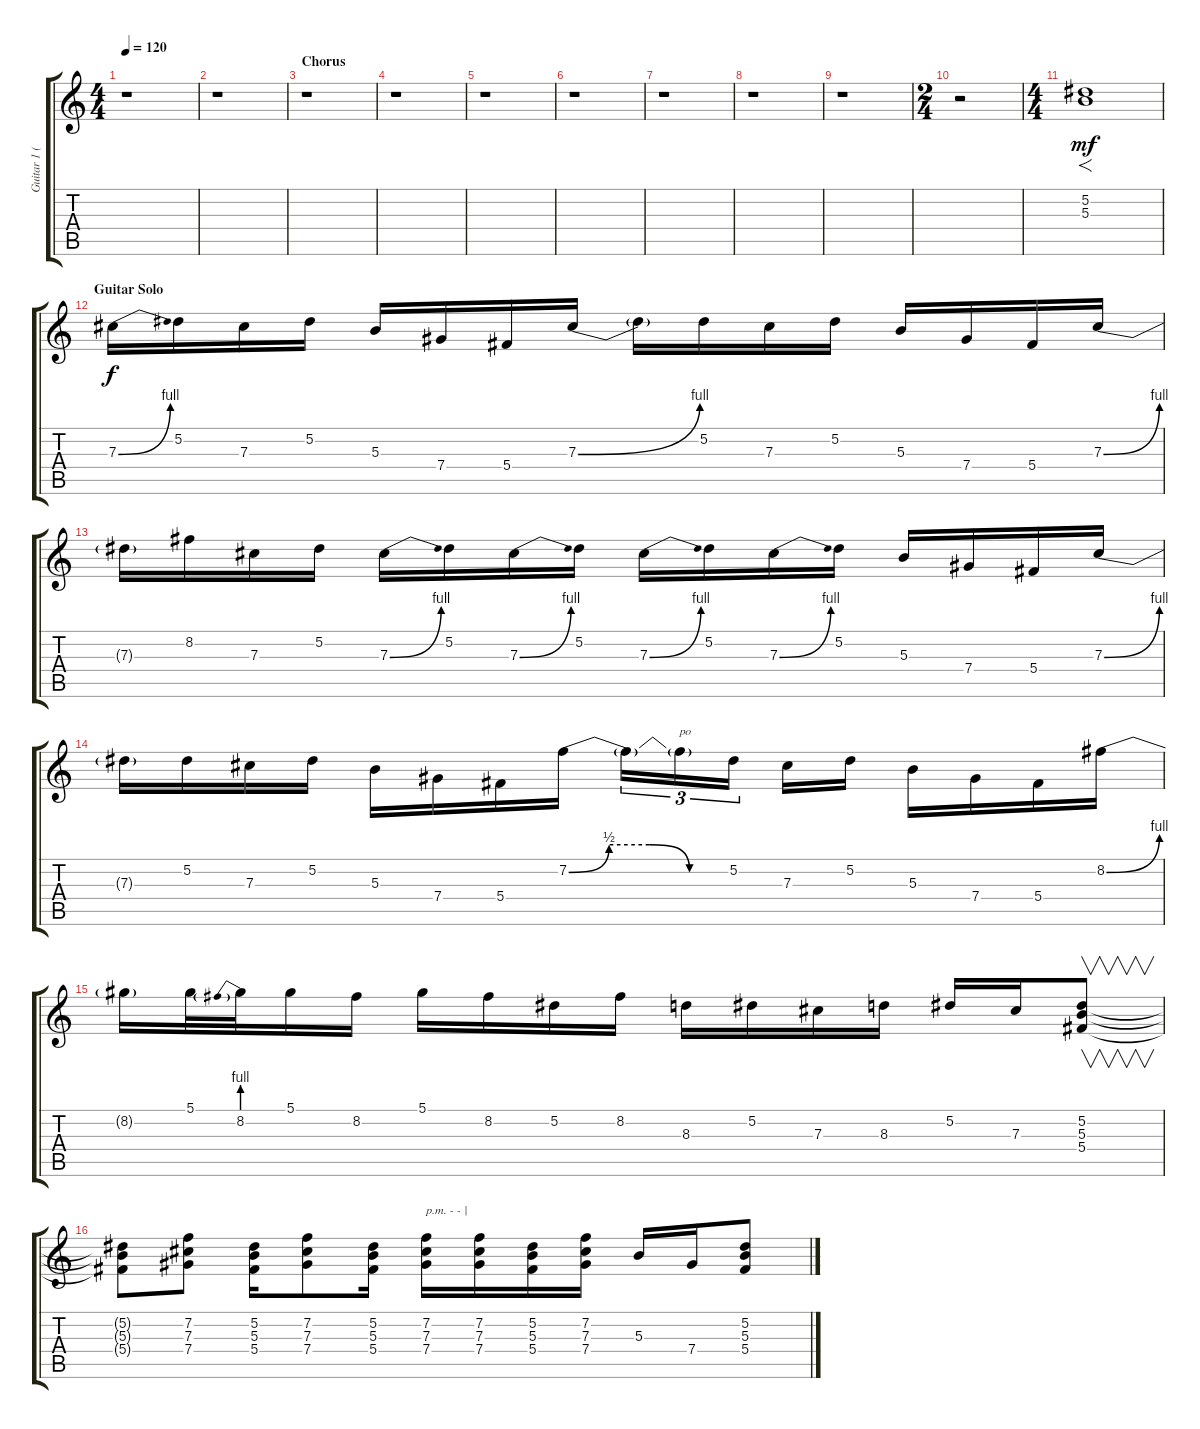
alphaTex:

\track ("Guitar 1 (Slash)" "Guitar 1 (") {instrument overdrivenguitar}
\staff {score tabs}
\tuning (Eb4 Bb3 Gb3 Db3 Ab2 Eb2) {hide}
\ts (4 4)
\tempo 120
\clef g2
\ks c
r.1{dy f} |
r.1 |
\section ("" "Chorus")
r.1 |
r.1 |
r.1 |
r.1 |
r.1 |
r.1 |
r.1 |
\ts (2 4)
r.2 |
\ts (4 4)
(5.2 5.3).1{f dy mf} |
\section ("" "Guitar Solo")
7.3{be (bend 0 0 60 4)}.16{dy f} 5.2.16 7.3.16 5.2.16 5.3.16 7.4.16 5.4.16 7.3{be (bend 0 0 60 4)}.16 7.3{t}.16 5.2.16 7.3.16 5.2.16 5.3.16 7.4.16 5.4.16 7.3{be (bend 0 0 60 4)}.16 |
7.3{t}.16 8.2.16 7.3.16 5.2.16 7.3{be (bend 0 0 60 4)}.16 5.2.16 7.3{be (bend 0 0 60 4)}.16 5.2.16 7.3{be (bend 0 0 60 4)}.16 5.2.16 7.3{be (bend 0 0 60 4)}.16 5.2.16 5.3.16 7.4.16 5.4.16 7.3{be (bend 0 0 60 4)}.16 |
7.3{t}.16 5.2.16 7.3.16 5.2.16 5.3.16 7.4.16 5.4.16 7.2{be (custom 0 0 15 2 30 2 45 0 60 0)}.16 7.2{t}.16{tu (3 2)} 7.2{t}.16{tu (3 2) txt "po"} 5.2.16{tu (3 2)} 7.3.16 5.2.16 5.3.16 7.4.16 5.4.16 8.2{be (bend 0 0 60 4)}.16 |
8.2{t}.16 5.1.32 8.2{be (prebend 0 4 60 4)}.32 5.1.16 8.2.16 5.1.16 8.2.16 5.2.16 8.2.16 8.3.16 5.2.16 7.3.16 8.3.16 5.2.16 7.3.16 (5.2 5.3 5.4).8{v} |
(5.2{t} 5.3{t} 5.4{t}).8 (7.2 7.3 7.4).8 (5.2 5.3 5.4).16 (7.2 7.3 7.4).8 (5.2 5.3 5.4).16 (7.2 7.3 7.4).16{txt "p.m. - - |"} (7.2 7.3 7.4).16 (5.2 5.3 5.4).16 (7.2 7.3 7.4).16 5.3.16 7.4.16 (5.2 5.3 5.4).8
